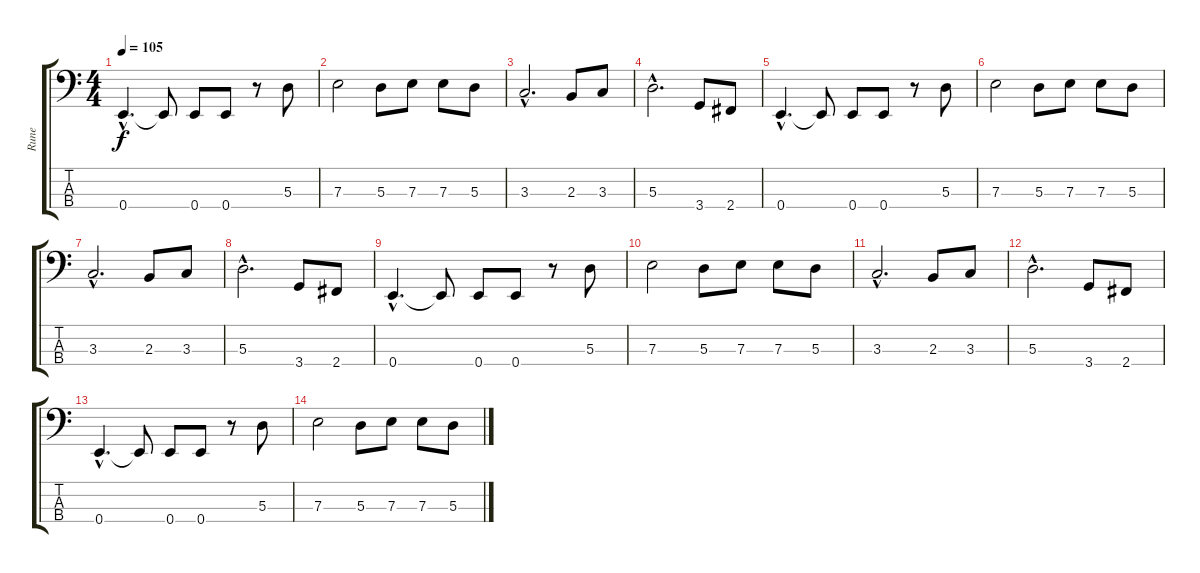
\track ("Rune" "Rune") {instrument electricbassfinger}
\staff {score tabs}
\tuning (G2 D2 A1 E1) {hide}
\ts (4 4)
\tempo 105
\clef f4
\ks c
0.4{hac}.4{d dy f} 0.4{t}.8 0.4.8 0.4.8 r.8 5.3.8 |
7.3.2 5.3.8 7.3.8 7.3.8 5.3.8 |
3.3{hac}.2{d} 2.3.8 3.3.8 |
5.3{hac}.2{d} 3.4.8 2.4.8 |
0.4{hac}.4{d} 0.4{t}.8 0.4.8 0.4.8 r.8 5.3.8 |
7.3.2 5.3.8 7.3.8 7.3.8 5.3.8 |
3.3{hac}.2{d} 2.3.8 3.3.8 |
5.3{hac}.2{d} 3.4.8 2.4.8 |
0.4{hac}.4{d} 0.4{t}.8 0.4.8 0.4.8 r.8 5.3.8 |
7.3.2 5.3.8 7.3.8 7.3.8 5.3.8 |
3.3{hac}.2{d} 2.3.8 3.3.8 |
5.3{hac}.2{d} 3.4.8 2.4.8 |
0.4{hac}.4{d} 0.4{t}.8 0.4.8 0.4.8 r.8 5.3.8 |
7.3.2 5.3.8 7.3.8 7.3.8 5.3.8
